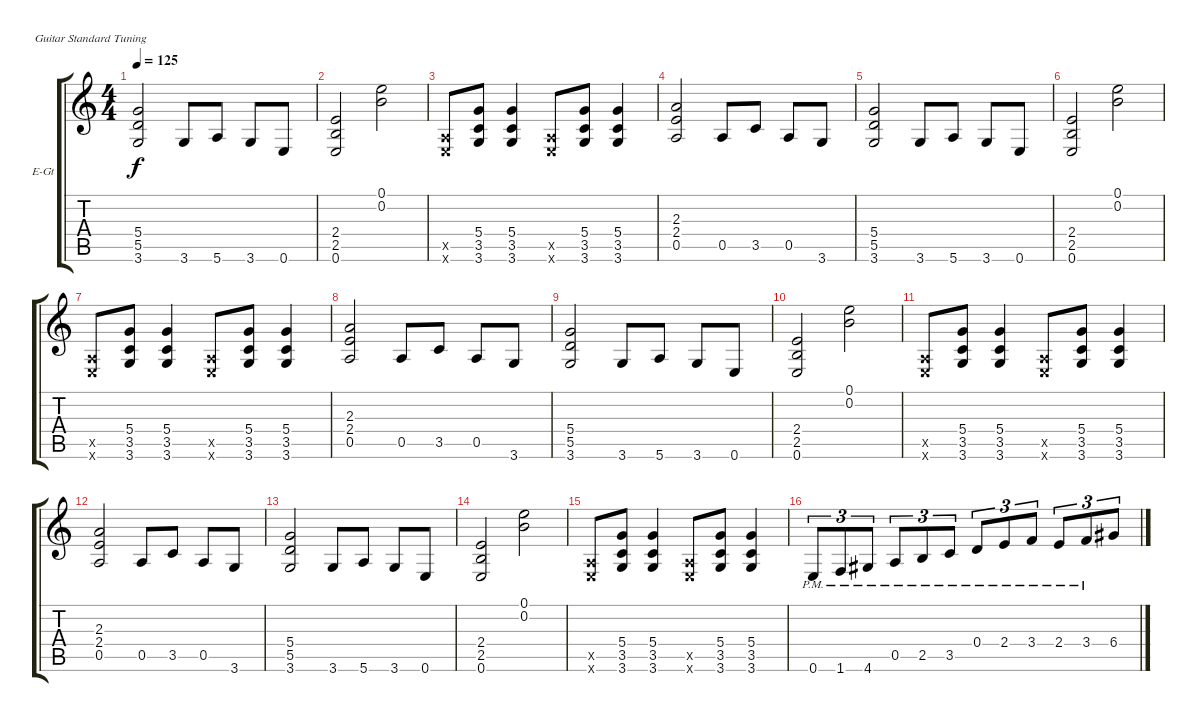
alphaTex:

\bracketExtendMode groupsimilarinstruments
\firstSystemTrackNameOrientation horizontal
\otherSystemsTrackNameOrientation horizontal
\track ("James" "E-Gt") {instrument distortionguitar}
\staff {score tabs}
\tuning (E4 B3 G3 D3 A2 E2)
\ts (4 4)
\tempo 125
\clef g2
\ks c
(5.4 5.5 3.6).2{dy f} 3.6.8 5.6.8 3.6.8 0.6.8 |
(2.4 2.5 0.6).2 (0.1 0.2).2 |
(0.5{x} 0.6{x}).8 (5.4 3.5 3.6).8 (5.4 3.5 3.6).4 (0.5{x} 0.6{x}).8 (5.4 3.5 3.6).8 (5.4 3.5 3.6).4 |
(2.3 2.4 0.5).2 0.5.8 3.5.8 0.5.8 3.6.8 |
(5.4 5.5 3.6).2 3.6.8 5.6.8 3.6.8 0.6.8 |
(2.4 2.5 0.6).2 (0.1 0.2).2 |
(0.5{x} 0.6{x}).8 (5.4 3.5 3.6).8 (5.4 3.5 3.6).4 (0.5{x} 0.6{x}).8 (5.4 3.5 3.6).8 (5.4 3.5 3.6).4 |
(2.3 2.4 0.5).2 0.5.8 3.5.8 0.5.8 3.6.8 |
(5.4 5.5 3.6).2 3.6.8 5.6.8 3.6.8 0.6.8 |
(2.4 2.5 0.6).2 (0.1 0.2).2 |
(0.5{x} 0.6{x}).8 (5.4 3.5 3.6).8 (5.4 3.5 3.6).4 (0.5{x} 0.6{x}).8 (5.4 3.5 3.6).8 (5.4 3.5 3.6).4 |
(2.3 2.4 0.5).2 0.5.8 3.5.8 0.5.8 3.6.8 |
(5.4 5.5 3.6).2 3.6.8 5.6.8 3.6.8 0.6.8 |
(2.4 2.5 0.6).2 (0.1 0.2).2 |
(0.5{x} 0.6{x}).8 (5.4 3.5 3.6).8 (5.4 3.5 3.6).4 (0.5{x} 0.6{x}).8 (5.4 3.5 3.6).8 (5.4 3.5 3.6).4 |
0.6{pm}.8{tu (3 2)} 1.6{pm}.8{tu (3 2)} 4.6{pm}.8{tu (3 2)} 0.5{pm}.8{tu (3 2)} 2.5{pm}.8{tu (3 2)} 3.5{pm}.8{tu (3 2)} 0.4{pm}.8{tu (3 2)} 2.4{pm}.8{tu (3 2)} 3.4{pm}.8{tu (3 2)} 2.4{pm}.8{tu (3 2)} 3.4{pm}.8{tu (3 2)} 6.4.8{tu (3 2)}
